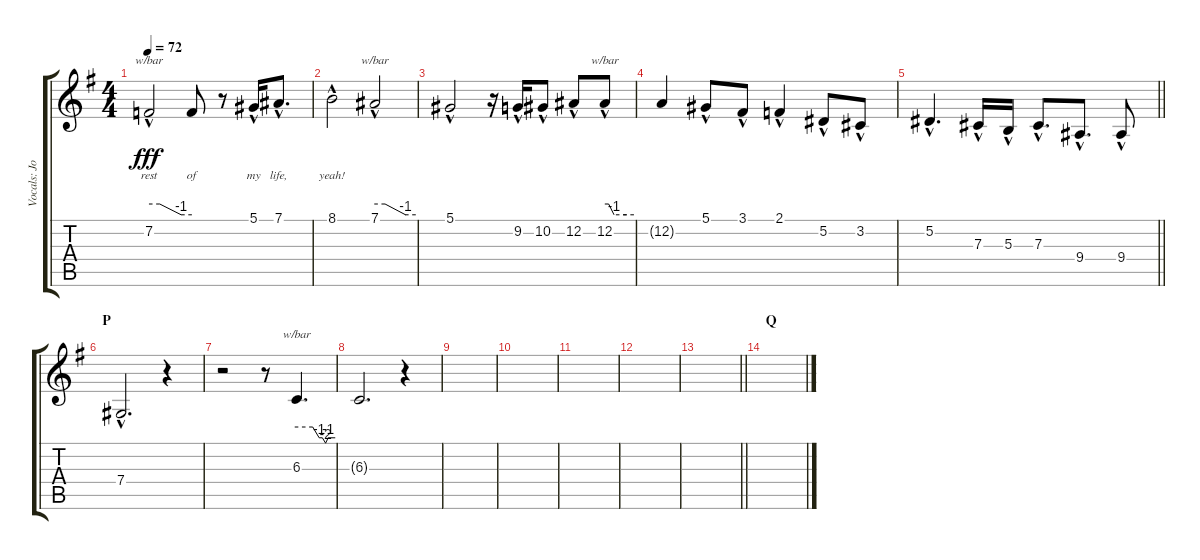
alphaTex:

\track ("Vocals: Johnny" "Vocals: Jo") {instrument lead2sawtooth}
\staff {score tabs}
\tuning (Eb4 Bb3 Gb3 Db3 Ab2 Eb2) {hide}
\ts (4 4)
\tempo 72
\clef g2
\ks g
7.2{hac}.2{tbe (custom default 0 0 15 0 45 -4 60 -4) lyrics (0 "rest") lyrics (1 "") lyrics (2 "") lyrics (3 "") lyrics (4 "") dy fff} 7.2{t}.8{lyrics (0 "of") lyrics (1 "") lyrics (2 "") lyrics (3 "") lyrics (4 "")} r.8 5.1{hac}.16{lyrics (0 "my") lyrics (1 "") lyrics (2 "") lyrics (3 "") lyrics (4 "")} 7.1{hac}.8{d lyrics (0 "life,") lyrics (1 "") lyrics (2 "") lyrics (3 "") lyrics (4 "")} |
8.1{hac}.2{lyrics (0 "yeah!") lyrics (1 "") lyrics (2 "") lyrics (3 "") lyrics (4 "")} 7.1{hac}.2{tbe (custom default 0 0 15 0 45 -4 60 -4)} |
5.1{hac}.2 r.16 9.2{hac}.16 10.2{hac}.8 12.2{hac}.8 12.2{hac}.8{tbe (custom default 0 0 8 0 19 -4 45 -4 60 -4)} |
12.2{t}.4 5.1{hac}.8 3.1{hac}.8 2.1{hac}.4 5.2{hac}.8 3.2{hac}.8 |
\barLineRight lightlight
5.2{hac}.4{d} 7.3{hac}.16 5.3{hac}.16 7.3{hac}.8{d} 9.4{hac}.8{d} 9.4{hac}.8 |
\section ("" "P")
7.4{hac}.2{d} r.4 |
r.2 r.8 6.3.4{d tbe (custom default 0 0 25 0 35 -4 40 -4 45 -8 49 -4 60 -4)} |
6.3{t}.2{d} r.4 |
|
|
|
|
\barLineRight lightlight
|
\section ("" "Q")
